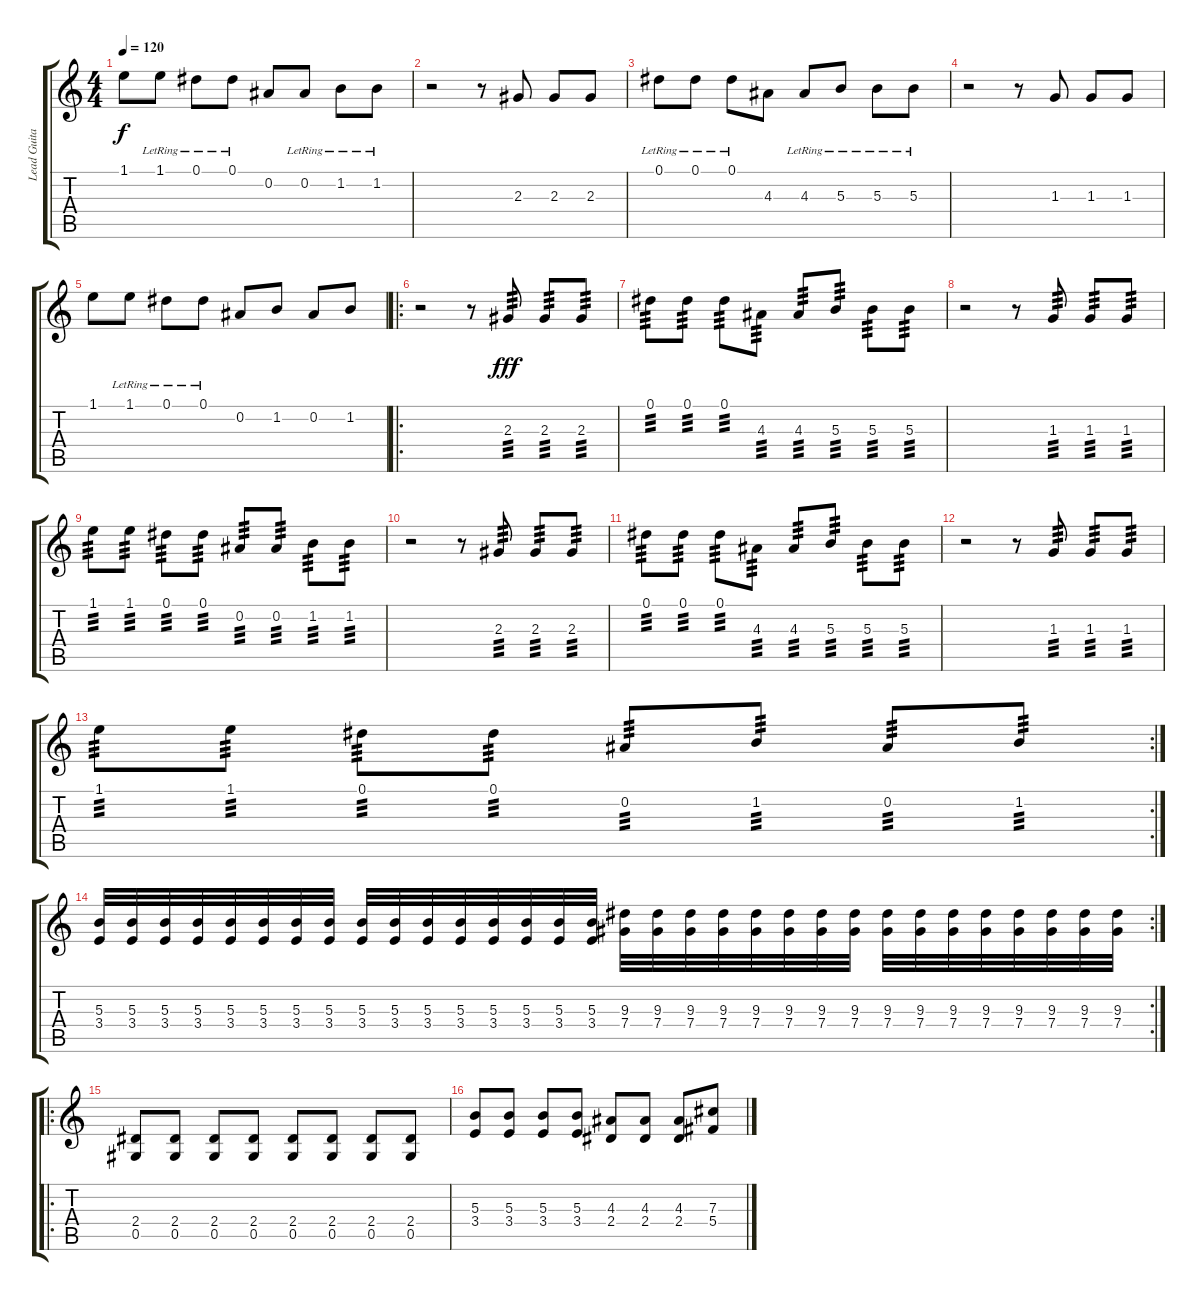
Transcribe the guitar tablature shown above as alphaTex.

\track ("Lead Guitar" "Lead Guita") {instrument distortionguitar}
\staff {score tabs}
\tuning (Eb4 Bb3 Gb3 Db3 Ab2 Db2) {hide}
\ts (4 4)
\tempo 120
\clef g2
\ks c
1.1.8{dy f} 1.1{lr}.8 0.1{lr}.8 0.1{lr}.8 0.2.8 0.2{lr}.8 1.2{lr}.8 1.2{lr}.8 |
r.2 r.8 2.3.8 2.3.8 2.3.8 |
0.1{lr}.8 0.1{lr}.8 0.1{lr}.8 4.3.8 4.3{lr}.8 5.3{lr}.8 5.3{lr}.8 5.3{lr}.8 |
r.2 r.8 1.3.8 1.3.8 1.3.8 |
1.1.8 1.1{lr}.8 0.1{lr}.8 0.1{lr}.8 0.2.8 1.2.8 0.2.8 1.2.8 |
\ro
r.2 r.8 2.3.8{tp 3 dy fff} 2.3.8{tp 3} 2.3.8{tp 3} |
0.1.8{tp 3} 0.1.8{tp 3} 0.1.8{tp 3} 4.3.8{tp 3} 4.3.8{tp 3} 5.3.8{tp 3} 5.3.8{tp 3} 5.3.8{tp 3} |
r.2 r.8 1.3.8{tp 3} 1.3.8{tp 3} 1.3.8{tp 3} |
1.1.8{tp 3} 1.1.8{tp 3} 0.1.8{tp 3} 0.1.8{tp 3} 0.2.8{tp 3} 0.2.8{tp 3} 1.2.8{tp 3} 1.2.8{tp 3} |
r.2 r.8 2.3.8{tp 3} 2.3.8{tp 3} 2.3.8{tp 3} |
0.1.8{tp 3} 0.1.8{tp 3} 0.1.8{tp 3} 4.3.8{tp 3} 4.3.8{tp 3} 5.3.8{tp 3} 5.3.8{tp 3} 5.3.8{tp 3} |
r.2 r.8 1.3.8{tp 3} 1.3.8{tp 3} 1.3.8{tp 3} |
\rc 2
1.1.8{tp 3} 1.1.8{tp 3} 0.1.8{tp 3} 0.1.8{tp 3} 0.2.8{tp 3} 1.2.8{tp 3} 0.2.8{tp 3} 1.2.8{tp 3} |
\rc 2
(5.3 3.4).32 (5.3 3.4).32 (5.3 3.4).32 (5.3 3.4).32 (5.3 3.4).32 (5.3 3.4).32 (5.3 3.4).32 (5.3 3.4).32 (5.3 3.4).32 (5.3 3.4).32 (5.3 3.4).32 (5.3 3.4).32 (5.3 3.4).32 (5.3 3.4).32 (5.3 3.4).32 (5.3 3.4).32 (9.3 7.4).32 (9.3 7.4).32 (9.3 7.4).32 (9.3 7.4).32 (9.3 7.4).32 (9.3 7.4).32 (9.3 7.4).32 (9.3 7.4).32 (9.3 7.4).32 (9.3 7.4).32 (9.3 7.4).32 (9.3 7.4).32 (9.3 7.4).32 (9.3 7.4).32 (9.3 7.4).32 (9.3 7.4).32 |
\ro
(2.4 0.5).8{instrument distortionguitar} (2.4 0.5).8 (2.4 0.5).8 (2.4 0.5).8 (2.4 0.5).8 (2.4 0.5).8 (2.4 0.5).8 (2.4 0.5).8 |
(5.3 3.4).8 (5.3 3.4).8 (5.3 3.4).8 (5.3 3.4).8 (4.3 2.4).8 (4.3 2.4).8 (4.3 2.4).8 (7.3 5.4).8
